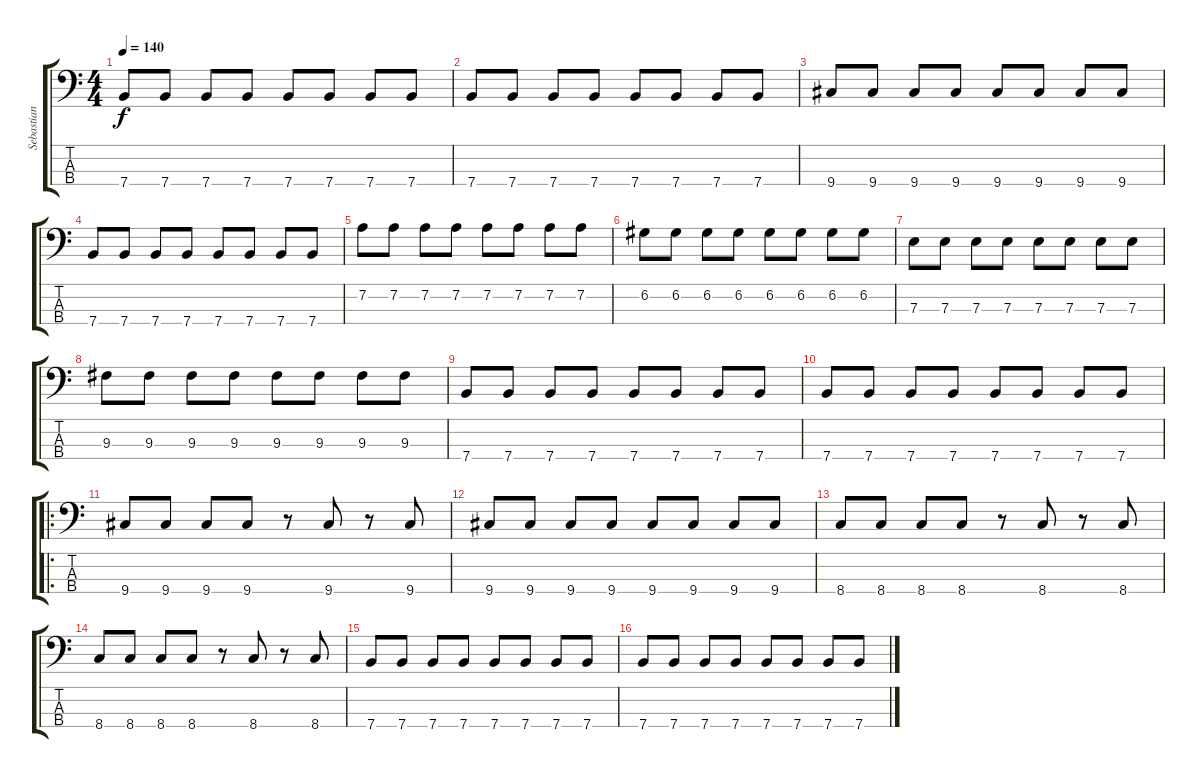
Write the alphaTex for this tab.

\track ("Sebastian" "Sebastian") {instrument electricbasspick}
\staff {score tabs}
\tuning (G2 D2 A1 E1) {hide}
\ts (4 4)
\tempo 140
\clef f4
\ks c
7.4.8{dy f} 7.4.8 7.4.8 7.4.8 7.4.8 7.4.8 7.4.8 7.4.8 |
7.4.8 7.4.8 7.4.8 7.4.8 7.4.8 7.4.8 7.4.8 7.4.8 |
9.4.8 9.4.8 9.4.8 9.4.8 9.4.8 9.4.8 9.4.8 9.4.8 |
7.4.8 7.4.8 7.4.8 7.4.8 7.4.8 7.4.8 7.4.8 7.4.8 |
7.2.8 7.2.8 7.2.8 7.2.8 7.2.8 7.2.8 7.2.8 7.2.8 |
6.2.8 6.2.8 6.2.8 6.2.8 6.2.8 6.2.8 6.2.8 6.2.8 |
7.3.8 7.3.8 7.3.8 7.3.8 7.3.8 7.3.8 7.3.8 7.3.8 |
9.3.8 9.3.8 9.3.8 9.3.8 9.3.8 9.3.8 9.3.8 9.3.8 |
7.4.8 7.4.8 7.4.8 7.4.8 7.4.8 7.4.8 7.4.8 7.4.8 |
7.4.8 7.4.8 7.4.8 7.4.8 7.4.8 7.4.8 7.4.8 7.4.8 |
\ro
9.4.8 9.4.8 9.4.8 9.4.8 r.8 9.4.8 r.8 9.4.8 |
9.4.8 9.4.8 9.4.8 9.4.8 9.4.8 9.4.8 9.4.8 9.4.8 |
8.4.8 8.4.8 8.4.8 8.4.8 r.8 8.4.8 r.8 8.4.8 |
8.4.8 8.4.8 8.4.8 8.4.8 r.8 8.4.8 r.8 8.4.8 |
7.4.8 7.4.8 7.4.8 7.4.8 7.4.8 7.4.8 7.4.8 7.4.8 |
7.4.8 7.4.8 7.4.8 7.4.8 7.4.8 7.4.8 7.4.8 7.4.8
